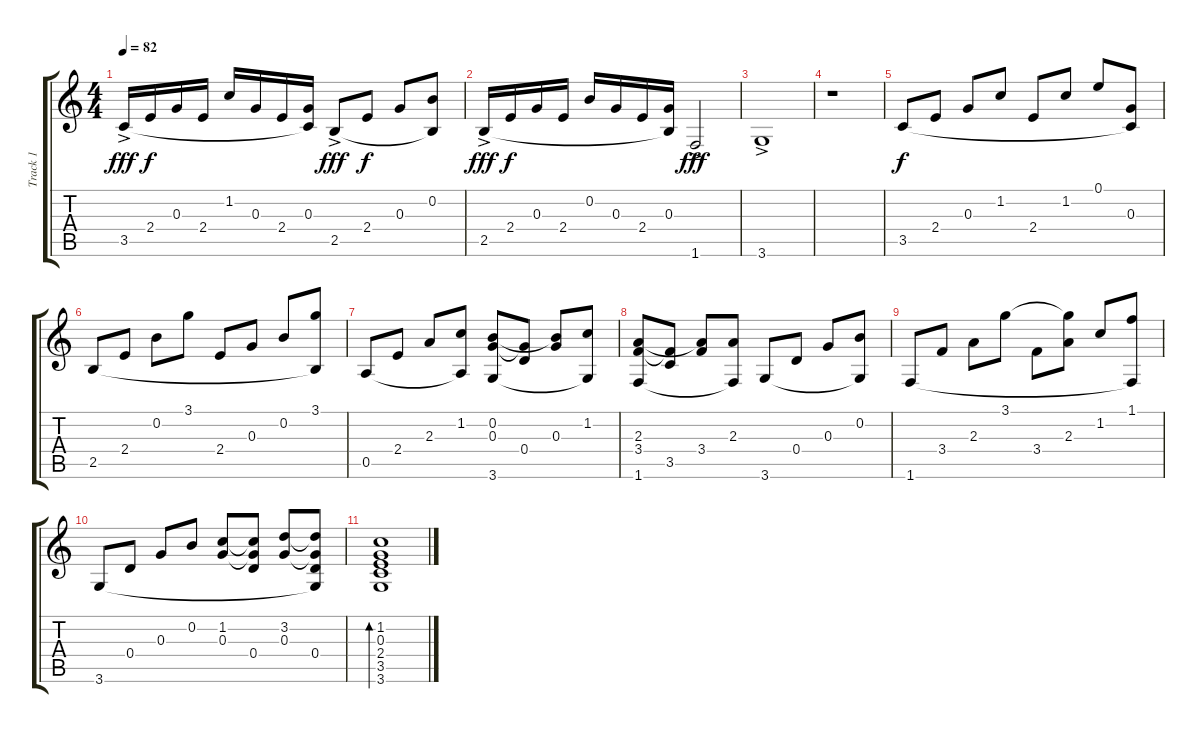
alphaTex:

\track ("Track 1" "Track 1") {instrument acousticguitarnylon}
\staff {score tabs}
\tuning (E4 B3 G3 D3 A2 E2) {hide}
\ts (4 4)
\tempo 82
\clef g2
\ks c
3.5{ac}.16{dy fff} 2.4.16{dy f} 0.3.16 2.4.16 1.2.16 0.3.16 2.4.16 (0.3 3.5{t}).16 2.5{ac}.8{dy fff} 2.4.8{dy f} 0.3.8 (0.2 2.5{t}).8 |
2.5{ac}.16{dy fff} 2.4.16{dy f} 0.3.16 2.4.16 0.2.16 0.3.16 2.4.16 (0.3 2.5{t}).16 1.6{ac}.2{dy fff} |
3.6{ac}.1 |
r.1 |
3.5.8{dy f} 2.4.8 0.3.8 1.2.8 2.4.8 1.2.8 0.1.8 (0.3 3.5{t}).8 |
2.5.8 2.4.8 0.2.8 3.1.8 2.4.8 0.3.8 0.2.8 (3.1 2.5{t}).8 |
0.5.8 2.4.8 2.3.8 (1.2 0.5{t}).8 (0.2 0.3 3.6).8 (0.3{t} 0.4).8 (0.2{t} 0.3).8 (1.2 3.6{t}).8 |
(2.3 3.4 1.6).8 (3.4{t} 3.5).8{txt ""} (2.3{t} 3.4).8 (2.3 1.6{t}).8 3.6.8 0.4.8 0.3.8 (0.2 3.6{t}).8 |
1.6.8 3.4.8 2.3.8 3.1.8 3.4.8 (3.1{t} 2.3).8 1.2.8 (1.1 1.6{t}).8 |
3.6.8 0.4.8 0.3.8 0.2.8 (1.2 0.3).8 (1.2{t} 0.3{t} 0.4).8 (3.2 0.3).8 (3.2{t} 0.3{t} 0.4 3.6{t}).8 |
(1.2 0.3 2.4 3.5 3.6).1{bd 240}
